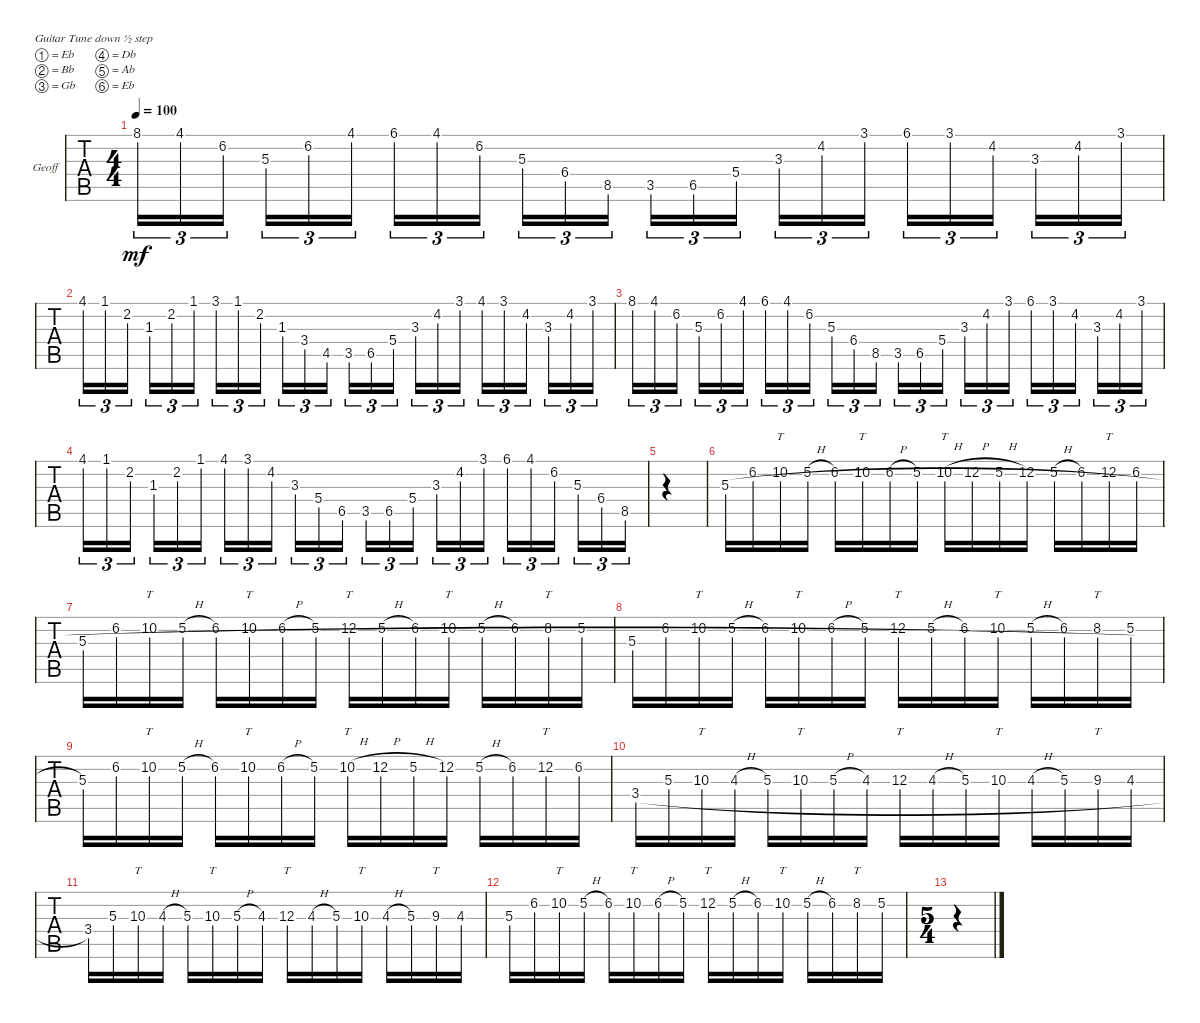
\defaultSystemsLayout 4
\bracketExtendMode groupsimilarinstruments
\firstSystemTrackNameOrientation horizontal
\otherSystemsTrackNameOrientation horizontal
\track ("Geoff" "Geoff") {instrument acousticguitarsteel}
\staff {tabs}
\tuning (Eb4 Bb3 Gb3 Db3 Ab2 Eb2)
\ts (4 4)
\tempo 100
\clef g2
\ks c
8.1.16{tu (3 2) dy mf} 4.1.16{tu (3 2)} 6.2.16{tu (3 2)} 5.3.16{tu (3 2)} 6.2.16{tu (3 2)} 4.1.16{tu (3 2)} 6.1.16{tu (3 2)} 4.1.16{tu (3 2)} 6.2.16{tu (3 2)} 5.3.16{tu (3 2)} 6.4.16{tu (3 2)} 8.5.16{tu (3 2)} 3.5.16{tu (3 2)} 6.5.16{tu (3 2)} 5.4.16{tu (3 2)} 3.3.16{tu (3 2)} 4.2.16{tu (3 2)} 3.1.16{tu (3 2)} 6.1.16{tu (3 2)} 3.1.16{tu (3 2)} 4.2.16{tu (3 2)} 3.3.16{tu (3 2)} 4.2.16{tu (3 2)} 3.1.16{tu (3 2)} |
4.1.16{tu (3 2)} 1.1.16{tu (3 2)} 2.2.16{tu (3 2)} 1.3.16{tu (3 2)} 2.2.16{tu (3 2)} 1.1.16{tu (3 2)} 3.1.16{tu (3 2)} 1.1.16{tu (3 2)} 2.2.16{tu (3 2)} 1.3.16{tu (3 2)} 3.4.16{tu (3 2)} 4.5.16{tu (3 2)} 3.5.16{tu (3 2)} 6.5.16{tu (3 2)} 5.4.16{tu (3 2)} 3.3.16{tu (3 2)} 4.2.16{tu (3 2)} 3.1.16{tu (3 2)} 4.1.16{tu (3 2)} 3.1.16{tu (3 2)} 4.2.16{tu (3 2)} 3.3.16{tu (3 2)} 4.2.16{tu (3 2)} 3.1.16{tu (3 2)} |
8.1.16{tu (3 2)} 4.1.16{tu (3 2)} 6.2.16{tu (3 2)} 5.3.16{tu (3 2)} 6.2.16{tu (3 2)} 4.1.16{tu (3 2)} 6.1.16{tu (3 2)} 4.1.16{tu (3 2)} 6.2.16{tu (3 2)} 5.3.16{tu (3 2)} 6.4.16{tu (3 2)} 8.5.16{tu (3 2)} 3.5.16{tu (3 2)} 6.5.16{tu (3 2)} 5.4.16{tu (3 2)} 3.3.16{tu (3 2)} 4.2.16{tu (3 2)} 3.1.16{tu (3 2)} 6.1.16{tu (3 2)} 3.1.16{tu (3 2)} 4.2.16{tu (3 2)} 3.3.16{tu (3 2)} 4.2.16{tu (3 2)} 3.1.16{tu (3 2)} |
4.1.16{tu (3 2)} 1.1.16{tu (3 2)} 2.2.16{tu (3 2)} 1.3.16{tu (3 2)} 2.2.16{tu (3 2)} 1.1.16{tu (3 2)} 4.1.16{tu (3 2)} 3.1.16{tu (3 2)} 4.2.16{tu (3 2)} 3.3.16{tu (3 2)} 5.4.16{tu (3 2)} 6.5.16{tu (3 2)} 3.5.16{tu (3 2)} 6.5.16{tu (3 2)} 5.4.16{tu (3 2)} 3.3.16{tu (3 2)} 4.2.16{tu (3 2)} 3.1.16{tu (3 2)} 6.1.16{tu (3 2)} 4.1.16{tu (3 2)} 6.2.16{tu (3 2)} 5.3.16{tu (3 2)} 6.4.16{tu (3 2)} 8.5.16{tu (3 2)} |
|
5.3{h}.16 6.2.16 10.2.16{tt} 5.2{h}.16 6.2.16 10.2.16{tt} 6.2{h}.16 5.2.16 10.2{h}.16{tt} 12.2{h}.16 5.2{h}.16 12.2.16 5.2{h}.16 6.2.16 12.2.16{tt} 6.2.16 |
5.3{h}.16 6.2.16 10.2.16{tt} 5.2{h}.16 6.2.16 10.2.16{tt} 6.2{h}.16 5.2.16 12.2.16{tt} 5.2{h}.16 6.2.16 10.2.16{tt} 5.2{h}.16 6.2.16 8.2.16{tt} 5.2.16 |
5.3{h}.16 6.2.16 10.2.16{tt} 5.2{h}.16 6.2.16 10.2.16{tt} 6.2{h}.16 5.2.16 12.2.16{tt} 5.2{h}.16 6.2.16 10.2.16{tt} 5.2{h}.16 6.2.16 8.2.16{tt} 5.2.16 |
5.3.16 6.2.16 10.2.16{tt} 5.2{h}.16 6.2.16 10.2.16{tt} 6.2{h}.16 5.2.16 10.2{h}.16{tt} 12.2{h}.16 5.2{h}.16 12.2.16 5.2{h}.16 6.2.16 12.2.16{tt} 6.2.16 |
3.4{h}.16 5.3.16 10.3.16{tt} 4.3{h}.16 5.3.16 10.3.16{tt} 5.3{h}.16 4.3.16 12.3.16{tt} 4.3{h}.16 5.3.16 10.3.16{tt} 4.3{h}.16 5.3.16 9.3.16{tt} 4.3.16 |
3.4.16 5.3.16 10.3.16{tt} 4.3{h}.16 5.3.16 10.3.16{tt} 5.3{h}.16 4.3.16 12.3.16{tt} 4.3{h}.16 5.3.16 10.3.16{tt} 4.3{h}.16 5.3.16 9.3.16{tt} 4.3.16 |
5.3.16 6.2.16 10.2.16{tt} 5.2{h}.16 6.2.16 10.2.16{tt} 6.2{h}.16 5.2.16 12.2.16{tt} 5.2{h}.16 6.2.16 10.2.16{tt} 5.2{h}.16 6.2.16 8.2.16{tt} 5.2.16 |
\ts (5 4)
